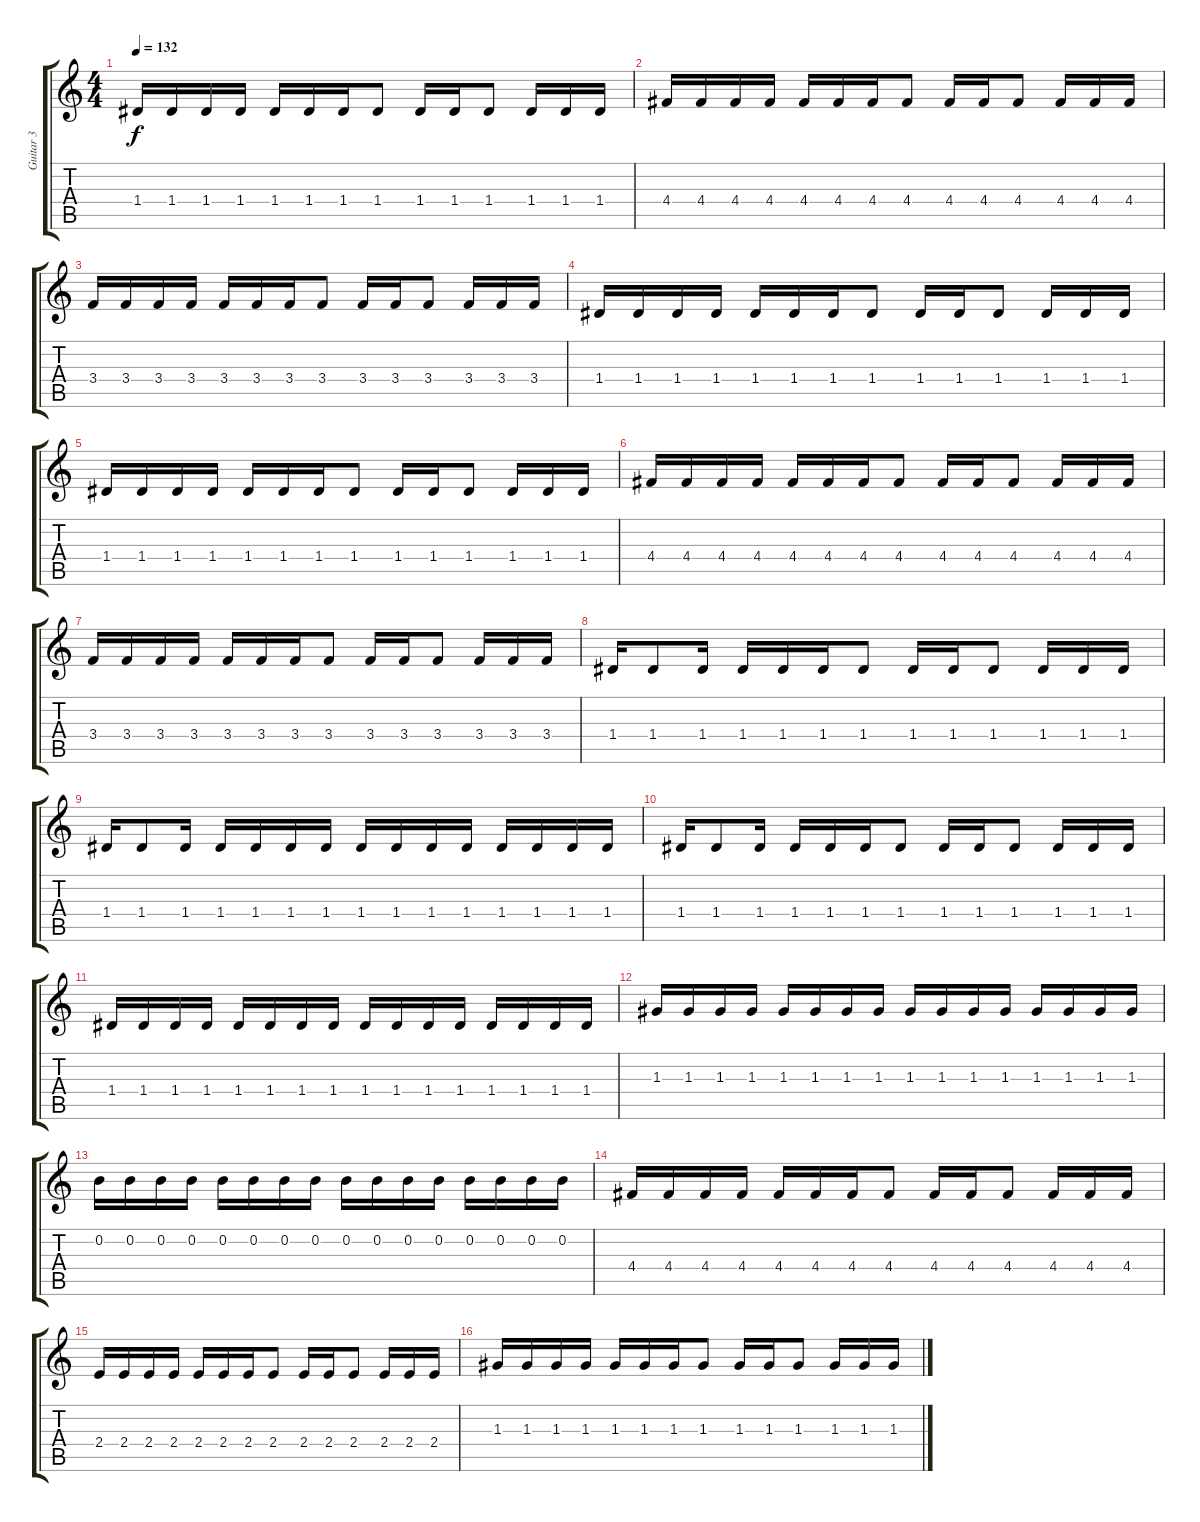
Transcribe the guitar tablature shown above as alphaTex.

\track ("Guitar 3" "Guitar 3") {instrument acousticguitarsteel}
\staff {score tabs}
\tuning (E4 B3 G3 D3 A2 E2) {hide}
\ts (4 4)
\tempo 132
\clef g2
\ks c
1.4.16{dy f} 1.4.16 1.4.16 1.4.16 1.4.16 1.4.16 1.4.16 1.4.8 1.4.16 1.4.16 1.4.8 1.4.16 1.4.16 1.4.16 |
4.4.16 4.4.16 4.4.16 4.4.16 4.4.16 4.4.16 4.4.16 4.4.8 4.4.16 4.4.16 4.4.8 4.4.16 4.4.16 4.4.16 |
3.4.16 3.4.16 3.4.16 3.4.16 3.4.16 3.4.16 3.4.16 3.4.8 3.4.16 3.4.16 3.4.8 3.4.16 3.4.16 3.4.16 |
1.4.16 1.4.16 1.4.16 1.4.16 1.4.16 1.4.16 1.4.16 1.4.8 1.4.16 1.4.16 1.4.8 1.4.16 1.4.16 1.4.16 |
1.4.16 1.4.16 1.4.16 1.4.16 1.4.16 1.4.16 1.4.16 1.4.8 1.4.16 1.4.16 1.4.8 1.4.16 1.4.16 1.4.16 |
4.4.16 4.4.16 4.4.16 4.4.16 4.4.16 4.4.16 4.4.16 4.4.8 4.4.16 4.4.16 4.4.8 4.4.16 4.4.16 4.4.16 |
3.4.16 3.4.16 3.4.16 3.4.16 3.4.16 3.4.16 3.4.16 3.4.8 3.4.16 3.4.16 3.4.8 3.4.16 3.4.16 3.4.16 |
1.4.16 1.4.8 1.4.16 1.4.16 1.4.16 1.4.16 1.4.8 1.4.16 1.4.16 1.4.8 1.4.16 1.4.16 1.4.16 |
1.4.16 1.4.8 1.4.16 1.4.16 1.4.16 1.4.16 1.4.16 1.4.16 1.4.16 1.4.16 1.4.16 1.4.16 1.4.16 1.4.16 1.4.16 |
1.4.16 1.4.8 1.4.16 1.4.16 1.4.16 1.4.16 1.4.8 1.4.16 1.4.16 1.4.8 1.4.16 1.4.16 1.4.16 |
1.4.16 1.4.16 1.4.16 1.4.16 1.4.16 1.4.16 1.4.16 1.4.16 1.4.16 1.4.16 1.4.16 1.4.16 1.4.16 1.4.16 1.4.16 1.4.16 |
1.3.16 1.3.16 1.3.16 1.3.16 1.3.16 1.3.16 1.3.16 1.3.16 1.3.16 1.3.16 1.3.16 1.3.16 1.3.16 1.3.16 1.3.16 1.3.16 |
0.2.16 0.2.16 0.2.16 0.2.16 0.2.16 0.2.16 0.2.16 0.2.16 0.2.16 0.2.16 0.2.16 0.2.16 0.2.16 0.2.16 0.2.16 0.2.16 |
4.4.16 4.4.16 4.4.16 4.4.16 4.4.16 4.4.16 4.4.16 4.4.8 4.4.16 4.4.16 4.4.8 4.4.16 4.4.16 4.4.16 |
2.4.16 2.4.16 2.4.16 2.4.16 2.4.16 2.4.16 2.4.16 2.4.8 2.4.16 2.4.16 2.4.8 2.4.16 2.4.16 2.4.16 |
1.3.16 1.3.16 1.3.16 1.3.16 1.3.16 1.3.16 1.3.16 1.3.8 1.3.16 1.3.16 1.3.8 1.3.16 1.3.16 1.3.16
